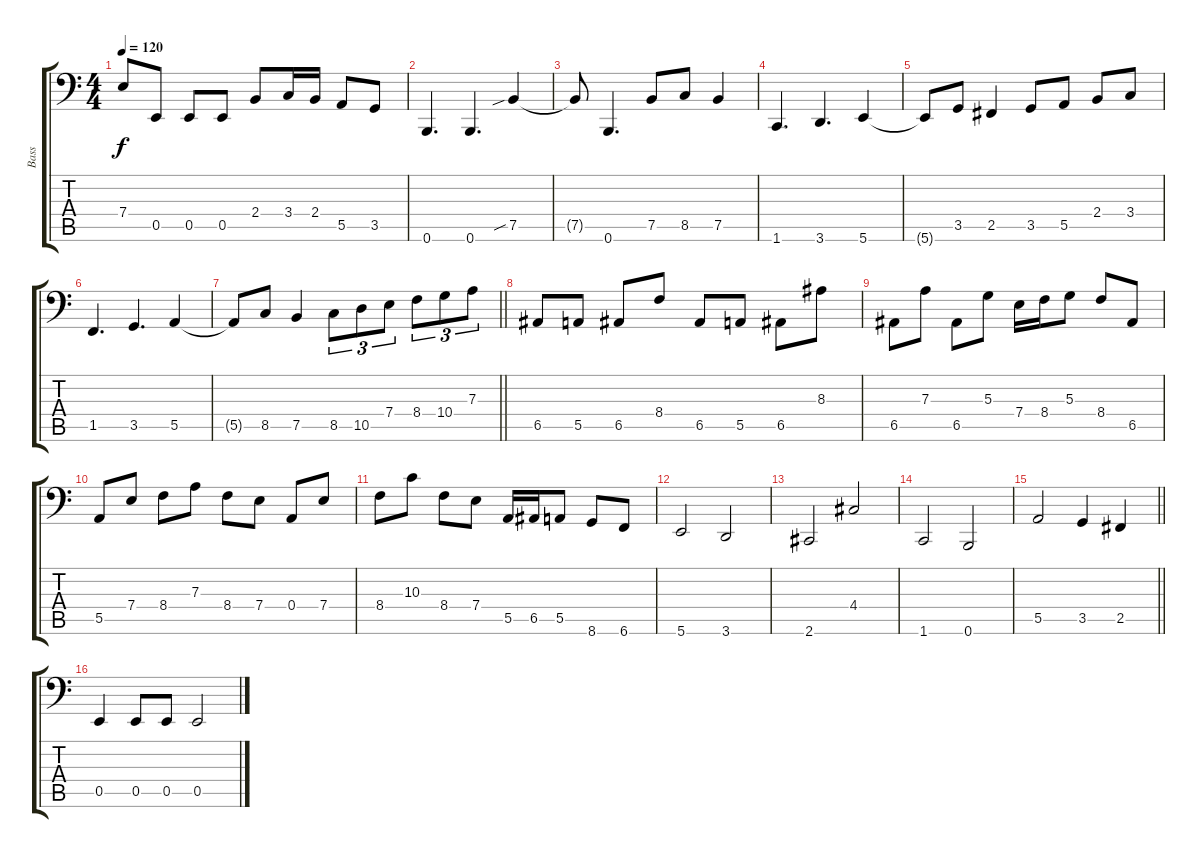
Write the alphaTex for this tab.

\track ("Bass" "Bass") {instrument electricbassfinger}
\staff {score tabs}
\tuning (C3 G2 D2 A1 E1 B0) {hide}
\ts (4 4)
\tempo 120
\clef f4
\ks c
7.4{t}.8{dy f} 0.5.8 0.5.8 0.5.8 2.4.8 3.4.16 2.4.16 5.5.8 3.5.8 |
0.6.4{d} 0.6.4{d} 7.5{sib}.4 |
7.5{t}.8 0.6.4{d} 7.5.8 8.5.8 7.5.4 |
1.6.4{d} 3.6.4{d} 5.6.4 |
5.6{t}.8 3.5.8 2.5.4 3.5.8 5.5.8 2.4.8 3.4.8 |
1.5.4{d} 3.5.4{d} 5.5.4 |
\barLineRight lightlight
5.5{t}.8 8.5.8 7.5.4 8.5.8{tu (3 2)} 10.5.8{tu (3 2)} 7.4.8{tu (3 2)} 8.4.8{tu (3 2)} 10.4.8{tu (3 2)} 7.3.8{tu (3 2)} |
6.5.8 5.5.8 6.5.8 8.4.8 6.5.8 5.5.8 6.5.8 8.3.8 |
6.5.8 7.3.8 6.5.8 5.3.8 7.4.16 8.4.16 5.3.8 8.4.8 6.5.8 |
5.5.8 7.4.8 8.4.8 7.3.8 8.4.8 7.4.8 0.4.8 7.4.8 |
8.4.8 10.3.8 8.4.8 7.4.8 5.5.16 6.5.16 5.5.8 8.6.8 6.6.8 |
5.6.2 3.6.2 |
2.6.2 4.4.2 |
1.6.2 0.6.2 |
\barLineRight lightlight
5.5.2 3.5.4 2.5.4 |
0.5.4 0.5.8 0.5.8 0.5.2
